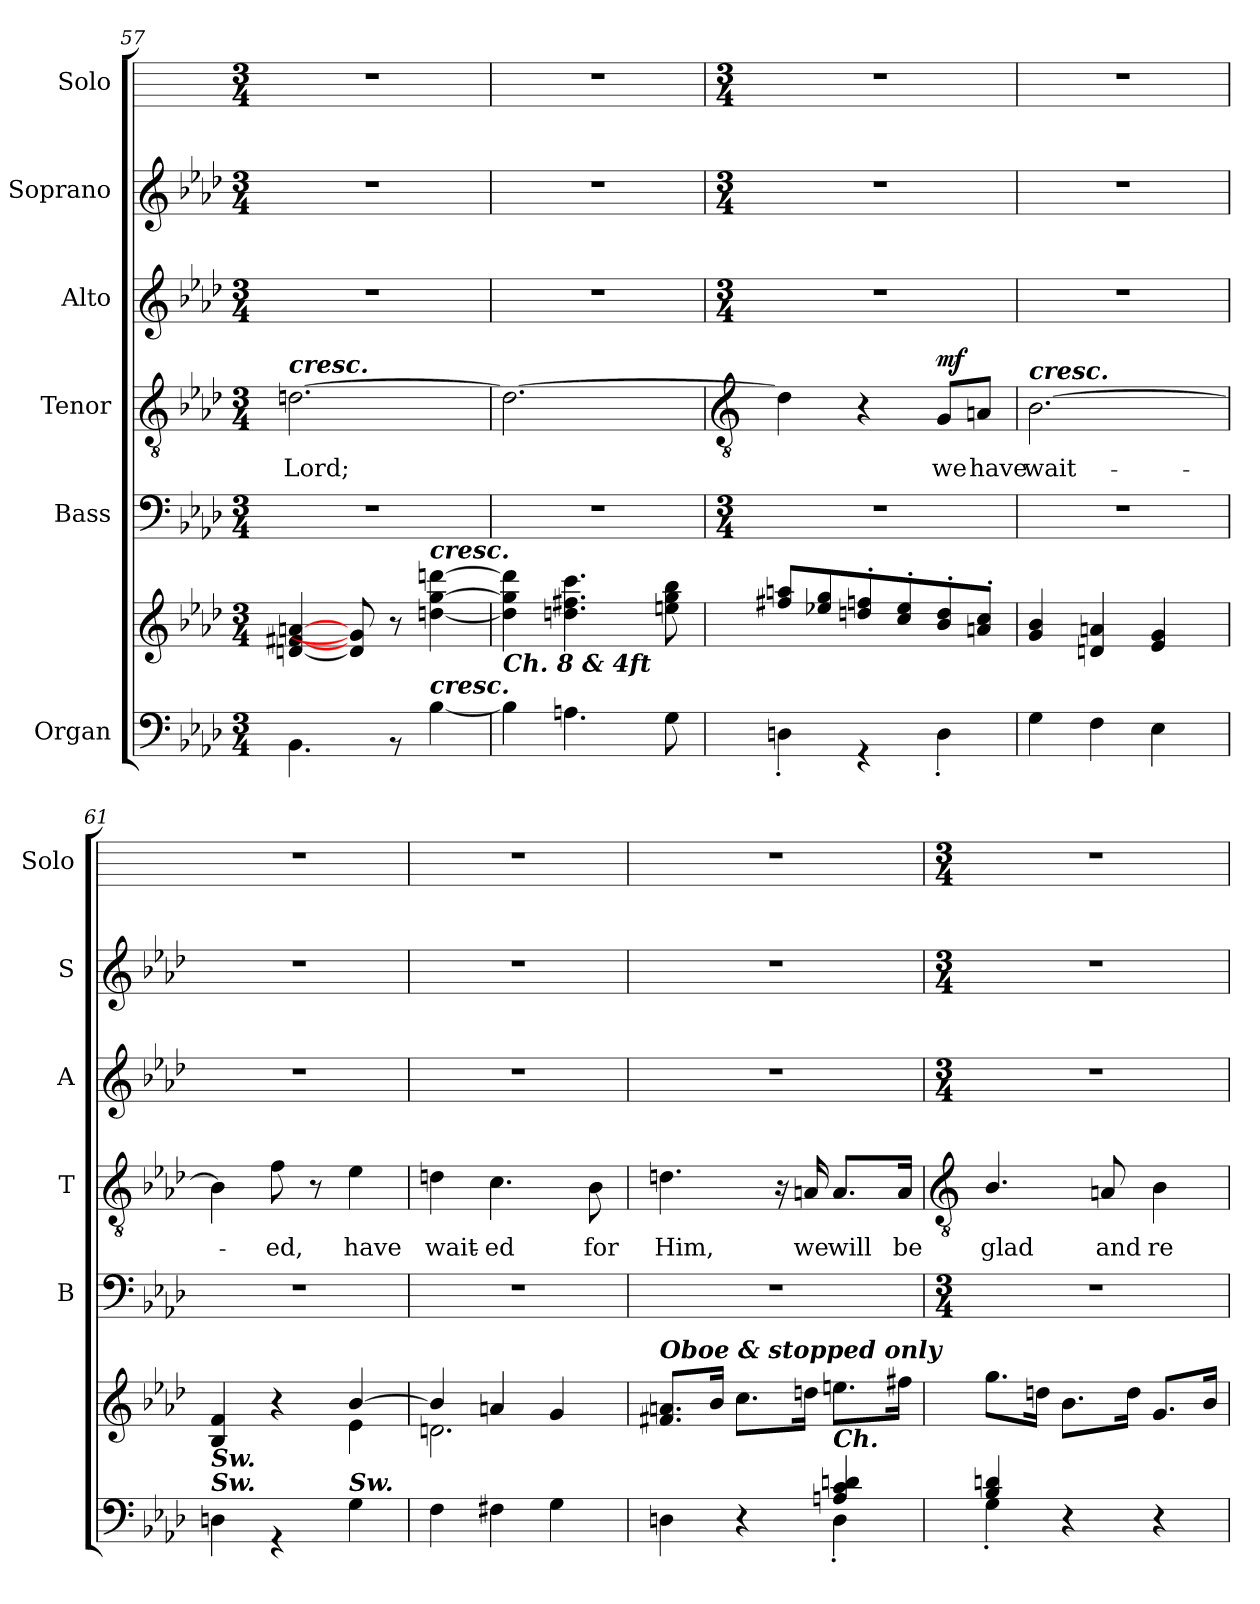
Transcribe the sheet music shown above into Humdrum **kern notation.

**kern	**kern	**kern	**kern	**text	**dynam	**kern	**kern	**kern
*part6	*part6	*part5	*part4	*part4	*part4	*part3	*part2	*part1
*staff7	*staff6	*staff5	*staff4	*staff4	*staff4	*staff3	*staff2	*staff1
*I"Organ	*	*I"Bass	*I"Tenor	*	*	*I"Alto	*I"Soprano	*I"Solo
*	*	*I'B	*I'T	*	*	*I'A	*I'S	*I'Solo
*clefF4	*clefG2	*clefF4	*clefGv2	*	*	*clefG2	*clefG2	*
*k[b-e-a-d-]	*k[b-e-a-d-]	*k[b-e-a-d-]	*k[b-e-a-d-]	*	*	*k[b-e-a-d-]	*k[b-e-a-d-]	*
*A-:	*A-:	*A-:	*A-:	*	*	*A-:	*A-:	*
*M3/4	*M3/4	*M3/4	*M3/4	*	*	*M3/4	*M3/4	*M3/4
=57	=57	=57	=57	=57	=57	=57	=57	=57
*^	*^	*	*	*	*	*	*	*
!	!	!	!	!	!LO:TX:a:Bi:t=cresc.	!	!	!	!	!
!	!	!	!	!	!	!LO:LY:b	!	!	!	!
2.ryy	4.BB-\	[4dn [4f#X [4an	2ryy	2.r	[2.dn	Lord;	.	2.r	2.r	2.r
.	.	8d] 8g]	.	.	.	.	.	.	.	.
.	8r	8r	.	.	.	.	.	.	.	.
!	!	!LO:TX:a:Bi:t=cresc.	!	!	!	!	!	!	!	!
!	!LO:TX:a:Bi:t=cresc.	!	!	!	!	!	!	!	!	!
.	[4B-\	4ryy	[4ddn\ [4gg\ [4dddn\	.	.	.	.	.	.	.
=58	=58	=58	=58	=58	=58	=58	=58	=58	=58	=58
!LO:TX:a:Bi:t=Ch. 8 & 4ft	!	!	!	!	!	!	!	!	!	!
2.ryy	4B-\]	2ryy	4dd\] 4gg\] 4ddd\]	2.r	2.d_	.	.	2.r	2.r	2.r
.	4.An\	.	4.dd\ 4.ff#X\ 4.ccc\	.	.	.	.	.	.	.
.	.	8ryy	.	.	.	.	.	.	.	.
.	8G\	8ryy	8een\ 8gg\ 8bb-\	.	.	.	.	.	.	.
!!LO:LB:g=z
=59	=59	=59	=59	=59	=59	=59	=59	=59	=59	=59
*	*	*	*	*	*clefGv2	*	*	*	*	*
*	*	*	*	*M3/4	*	*	*	*M3/4	*M3/4	*M3/4
2.ryy	4Dn'\	8ff#X 8aanL	2.ryy	2.r	4d]	.	.	2.r	2.r	2.r
.	.	8ee-X 8gg	.	.	.	.	.	.	.	.
.	4r	8ddn' 8ffn'	.	.	4r	.	.	.	.	.
.	.	8cc' 8ee-'	.	.	.	.	.	.	.	.
!	!	!	!	!	!	!LO:LY:b	!LO:DY:b	!	!	!
.	4D'\	8b-' 8dd'	.	.	8G/L	we	mf	.	.	.
!	!	!	!	!	!	!LO:LY:b	!	!	!	!
.	.	8an' 8cc'J	.	.	8An/J	have	.	.	.	.
=60	=60	=60	=60	=60	=60	=60	=60	=60	=60	=60
!	!	!	!	!	!LO:TX:a:Bi:t=cresc.	!	!	!	!	!
!	!	!	!	!	!	!LO:LY:b	!	!	!	!
2ryy	4G\	4g 4b-	2ryy	2.r	[2.B-	wait-	.	2.r	2.r	2.r
.	4F\	4dn 4an	.	.	.	.	.	.	.	.
8.ryy	4E-\	4e- 4g	8.ryy	.	.	.	.	.	.	.
16ryy	.	.	16ryy	.	.	.	.	.	.	.
=61	=61	=61	=61	=61	=61	=61	=61	=61	=61	=61
!LO:TX:a:Bi:t=Sw.	!	!	!	!	!	!	!	!	!	!
!LO:TX:a:Bi:t=Sw.	!	!	!	!	!	!	!	!	!	!
2.ryy	4Dn\	4B- 4f	2ryy	2.r	4B-]	.	.	2.r	2.r	2.r
!	!	!	!	!	!	!LO:LY:b	!	!	!	!
.	4r	4r	.	.	8f	-ed,	.	.	.	.
.	.	.	.	.	8r	.	.	.	.	.
!	!LO:TX:a:Bi:t=Sw.	!	!	!	!	!	!	!	!	!
!	!	!	!	!	!	!LO:LY:b	!	!	!	!
.	4G\	[4b-/	4e-\	.	4e-	have	.	.	.	.
=62	=62	=62	=62	=62	=62	=62	=62	=62	=62	=62
!	!	!	!	!	!	!LO:LY:b	!	!	!	!
2ryy	4F\	4b-/]	2.dn\	2.r	4dn	wait-	.	2.r	2.r	2.r
!	!	!	!	!	!	!LO:LY:b	!	!	!	!
.	4F#X\	4an	.	.	4.c	-ed	.	.	.	.
8ryy	4G\	4g	.	.	.	.	.	.	.	.
!	!	!	!	!	!	!LO:LY:b	!	!	!	!
8ryy	.	.	.	.	8B-	for	.	.	.	.
=63	=63	=63	=63	=63	=63	=63	=63	=63	=63	=63
!	!	!LO:TX:a:Bi:t=Oboe & stopped only	!	!	!	!	!	!	!	!
!	!	!	!	!	!	!LO:LY:b	!	!	!	!
2ryy	4Dn\	8.f#X 8.anL	2ryy	2.r	4.dn	Him,	.	2.r	2.r	2.r
.	.	16b-J	.	.	.	.	.	.	.	.
.	4r	8.ccL	.	.	.	.	.	.	.	.
.	.	.	.	.	16r	.	.	.	.	.
!	!	!	!	!	!	!LO:LY:b	!	!	!	!
.	.	16ddnJ	.	.	16An	we	.	.	.	.
!LO:TX:a:Bi:t=Ch.	!	!	!	!	!	!	!	!	!	!
!	!	!	!	!	!	!LO:LY:b	!	!	!	!
4An/ 4c/ 4dn/	4D'\	8.eenL	16ryy	.	8.A/L	will	.	.	.	.
.	.	.	8.ryy	.	.	.	.	.	.	.
!	!	!	!	!	!	!LO:LY:b	!	!	!	!
.	.	16ff#XJ	.	.	16A/Jk	be	.	.	.	.
*	*	*v	*v	*	*	*	*	*	*	*
!!LO:LB:g=z
=64	=64	=64	=64	=64	=64	=64	=64	=64	=64
*	*	*	*	*clefGv2	*	*	*	*	*
*	*	*	*M3/4	*	*	*	*M3/4	*M3/4	*M3/4
!	!	!	!	!	!LO:LY:b	!	!	!	!
4B-/ 4dn/	4G'\	8.ggL	2.r	4.B-/	glad	.	2.r	2.r	2.r
.	.	16ddnJ	.	.	.	.	.	.	.
2ryy	4r	8.b-L	.	.	.	.	.	.	.
!	!	!	!	!	!LO:LY:b	!	!	!	!
.	.	.	.	8An	and	.	.	.	.
.	.	16ddJ	.	.	.	.	.	.	.
!	!	!	!	!	!LO:LY:b	!	!	!	!
.	4r	8.gL	.	4B-	re-	.	.	.	.
.	.	16b-J	.	.	.	.	.	.	.
*v	*v	*	*	*	*	*	*	*	*
=	=	=	=	=	=	=	=	=
*-	*-	*-	*-	*-	*-	*-	*-	*-
